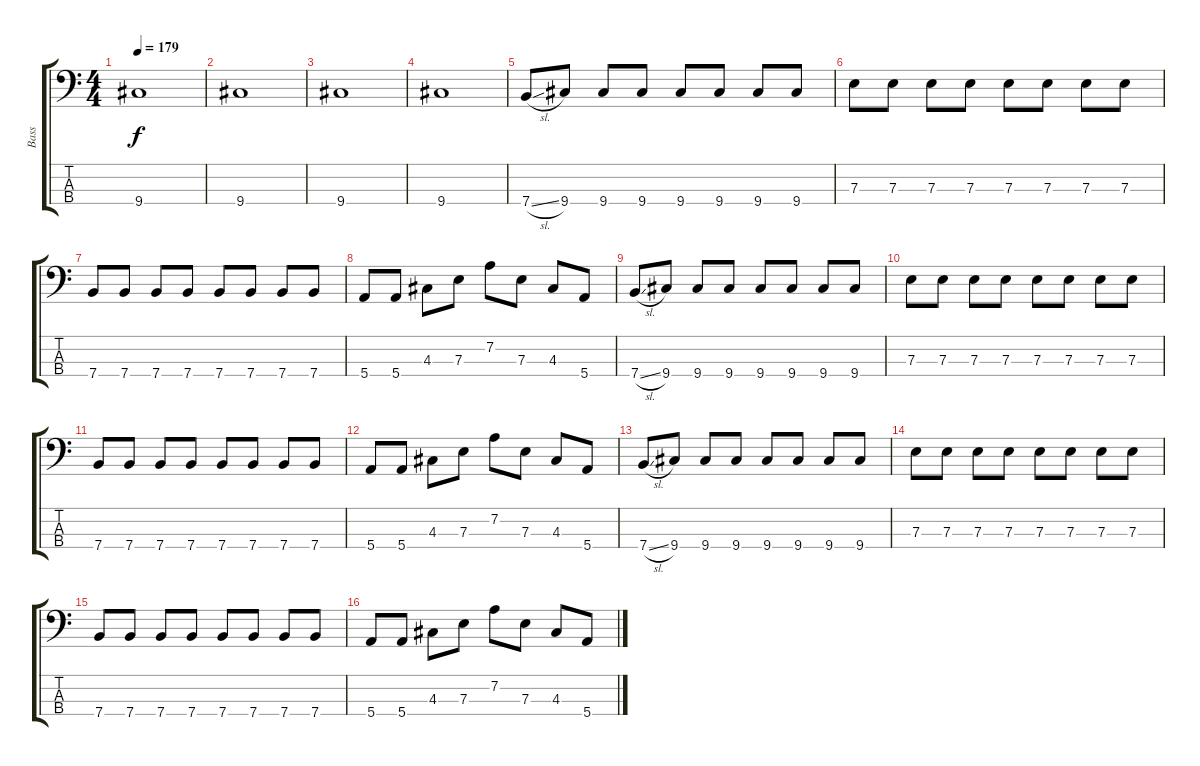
\track ("Bass" "Bass") {instrument electricbassfinger}
\staff {score tabs}
\tuning (G2 D2 A1 E1) {hide}
\ts (4 4)
\tempo 179
\clef f4
\ks c
9.4.1{dy f} |
9.4.1 |
9.4.1 |
9.4.1 |
7.4{sl}.8 9.4.8 9.4.8 9.4.8 9.4.8 9.4.8 9.4.8 9.4.8 |
7.3.8 7.3.8 7.3.8 7.3.8 7.3.8 7.3.8 7.3.8 7.3.8 |
7.4.8 7.4.8 7.4.8 7.4.8 7.4.8 7.4.8 7.4.8 7.4.8 |
5.4.8 5.4.8 4.3.8 7.3.8 7.2.8 7.3.8 4.3.8 5.4.8 |
7.4{sl}.8 9.4.8 9.4.8 9.4.8 9.4.8 9.4.8 9.4.8 9.4.8 |
7.3.8 7.3.8 7.3.8 7.3.8 7.3.8 7.3.8 7.3.8 7.3.8 |
7.4.8 7.4.8 7.4.8 7.4.8 7.4.8 7.4.8 7.4.8 7.4.8 |
5.4.8 5.4.8 4.3.8 7.3.8 7.2.8 7.3.8 4.3.8 5.4.8 |
7.4{sl}.8 9.4.8 9.4.8 9.4.8 9.4.8 9.4.8 9.4.8 9.4.8 |
7.3.8 7.3.8 7.3.8 7.3.8 7.3.8 7.3.8 7.3.8 7.3.8 |
7.4.8 7.4.8 7.4.8 7.4.8 7.4.8 7.4.8 7.4.8 7.4.8 |
5.4.8 5.4.8 4.3.8 7.3.8 7.2.8 7.3.8 4.3.8 5.4.8
